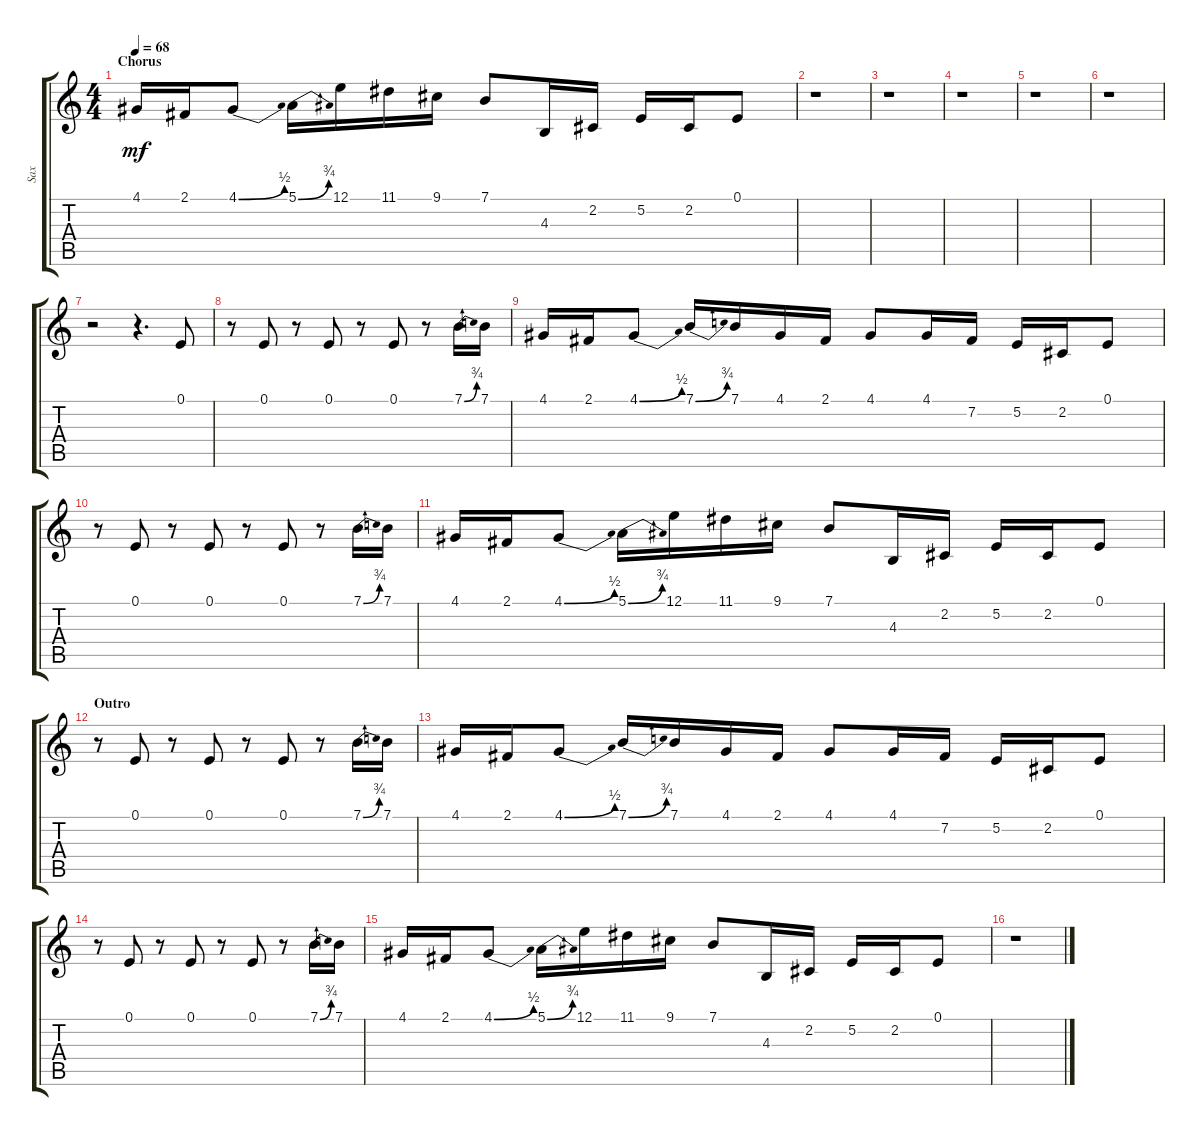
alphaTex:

\track ("Sax" "Sax") {instrument altosax}
\staff {score tabs}
\tuning (E4 B3 G3 D3 A2 E2) {hide}
\ts (4 4)
\section ("" "Chorus")
\tempo 68
\clef g2
\ks aminor
4.1.16{dy mf} 2.1.16 4.1{be (bend 0 0 60 2)}.8 5.1{be (bend 0 0 60 3)}.16 12.1.16 11.1.16 9.1.16 7.1.8 4.3.16 2.2.16 5.2.16 2.2.16 0.1.8 |
r.1 |
r.1 |
r.1 |
r.1 |
r.1 |
r.2 r.4{d} 0.1.8 |
r.8 0.1.8 r.8 0.1.8 r.8 0.1.8 r.8 7.1{be (bend 0 0 60 3)}.16 7.1.16 |
4.1.16 2.1.16 4.1{be (bend 0 0 60 2)}.8 7.1{be (bend 0 0 60 3)}.16 7.1.16 4.1.16 2.1.16 4.1.8 4.1.16 7.2.16 5.2.16 2.2.16 0.1.8 |
r.8 0.1.8 r.8 0.1.8 r.8 0.1.8 r.8 7.1{be (bend 0 0 60 3)}.16 7.1.16 |
4.1.16 2.1.16 4.1{be (bend 0 0 60 2)}.8 5.1{be (bend 0 0 60 3)}.16 12.1.16 11.1.16 9.1.16 7.1.8 4.3.16 2.2.16 5.2.16 2.2.16 0.1.8 |
\section ("" "Outro")
r.8 0.1.8 r.8 0.1.8 r.8 0.1.8 r.8 7.1{be (bend 0 0 60 3)}.16 7.1.16 |
4.1.16 2.1.16 4.1{be (bend 0 0 60 2)}.8 7.1{be (bend 0 0 60 3)}.16 7.1.16 4.1.16 2.1.16 4.1.8 4.1.16 7.2.16 5.2.16 2.2.16 0.1.8 |
r.8 0.1.8 r.8 0.1.8 r.8 0.1.8 r.8 7.1{be (bend 0 0 60 3)}.16 7.1.16 |
4.1.16 2.1.16 4.1{be (bend 0 0 60 2)}.8 5.1{be (bend 0 0 60 3)}.16 12.1.16 11.1.16 9.1.16 7.1.8 4.3.16 2.2.16 5.2.16 2.2.16 0.1.8 |
r.1
